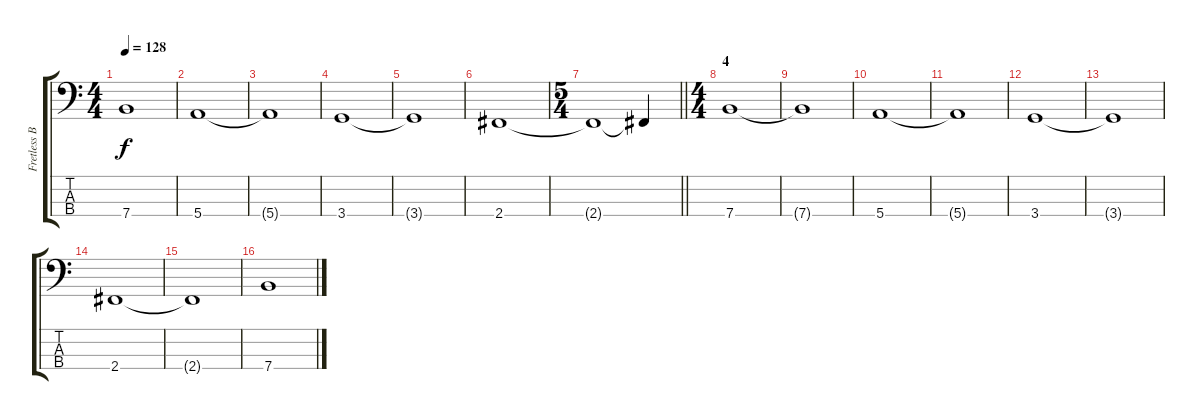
\track ("Fretless Bass" "Fretless B") {instrument fretlessbass}
\staff {score tabs}
\tuning (G2 D2 A1 E1) {hide}
\ts (4 4)
\tempo 128
\clef f4
\ks c
7.4{t}.1{dy f} |
5.4.1 |
5.4{t}.1 |
3.4.1 |
3.4{t}.1 |
2.4.1 |
\ts (5 4)
\barLineRight lightlight
2.4{t}.1 2.4{t}.4 |
\ts (4 4)
\section ("" "4")
7.4.1 |
7.4{t}.1 |
5.4.1 |
5.4{t}.1 |
3.4.1 |
3.4{t}.1 |
2.4.1 |
2.4{t}.1 |
7.4.1
